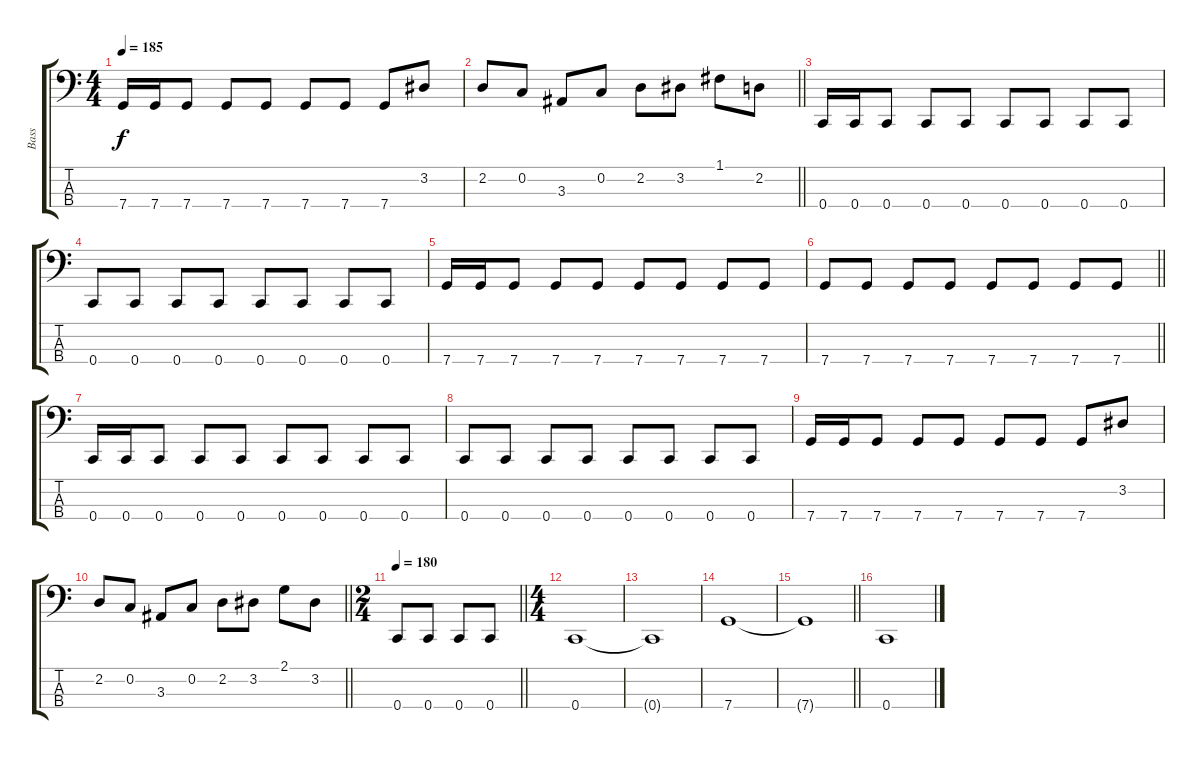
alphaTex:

\track ("Bass" "Bass") {instrument electricbassfinger}
\staff {score tabs}
\tuning (F2 C2 G1 C1) {hide}
\ts (4 4)
\tempo 185
\clef f4
\ks c
7.4.16{dy f} 7.4.16 7.4.8 7.4.8 7.4.8 7.4.8 7.4.8 7.4.8 3.2.8 |
\barLineRight lightlight
2.2.8 0.2.8 3.3.8 0.2.8 2.2.8 3.2.8 1.1.8 2.2.8 |
0.4.16 0.4.16 0.4.8 0.4.8 0.4.8 0.4.8 0.4.8 0.4.8 0.4.8 |
0.4.8 0.4.8 0.4.8 0.4.8 0.4.8 0.4.8 0.4.8 0.4.8 |
7.4.16 7.4.16 7.4.8 7.4.8 7.4.8 7.4.8 7.4.8 7.4.8 7.4.8 |
\barLineRight lightlight
7.4.8 7.4.8 7.4.8 7.4.8 7.4.8 7.4.8 7.4.8 7.4.8 |
0.4.16 0.4.16 0.4.8 0.4.8 0.4.8 0.4.8 0.4.8 0.4.8 0.4.8 |
0.4.8 0.4.8 0.4.8 0.4.8 0.4.8 0.4.8 0.4.8 0.4.8 |
7.4.16 7.4.16 7.4.8 7.4.8 7.4.8 7.4.8 7.4.8 7.4.8 3.2.8 |
\barLineRight lightlight
2.2.8 0.2.8 3.3.8 0.2.8 2.2.8 3.2.8 2.1.8 3.2.8 |
\ts (2 4)
\tempo 180
\barLineRight lightlight
0.4.8 0.4.8 0.4.8 0.4.8 |
\ts (4 4)
0.4.1 |
0.4{t}.1 |
7.4.1 |
\barLineRight lightlight
7.4{t}.1 |
0.4.1
